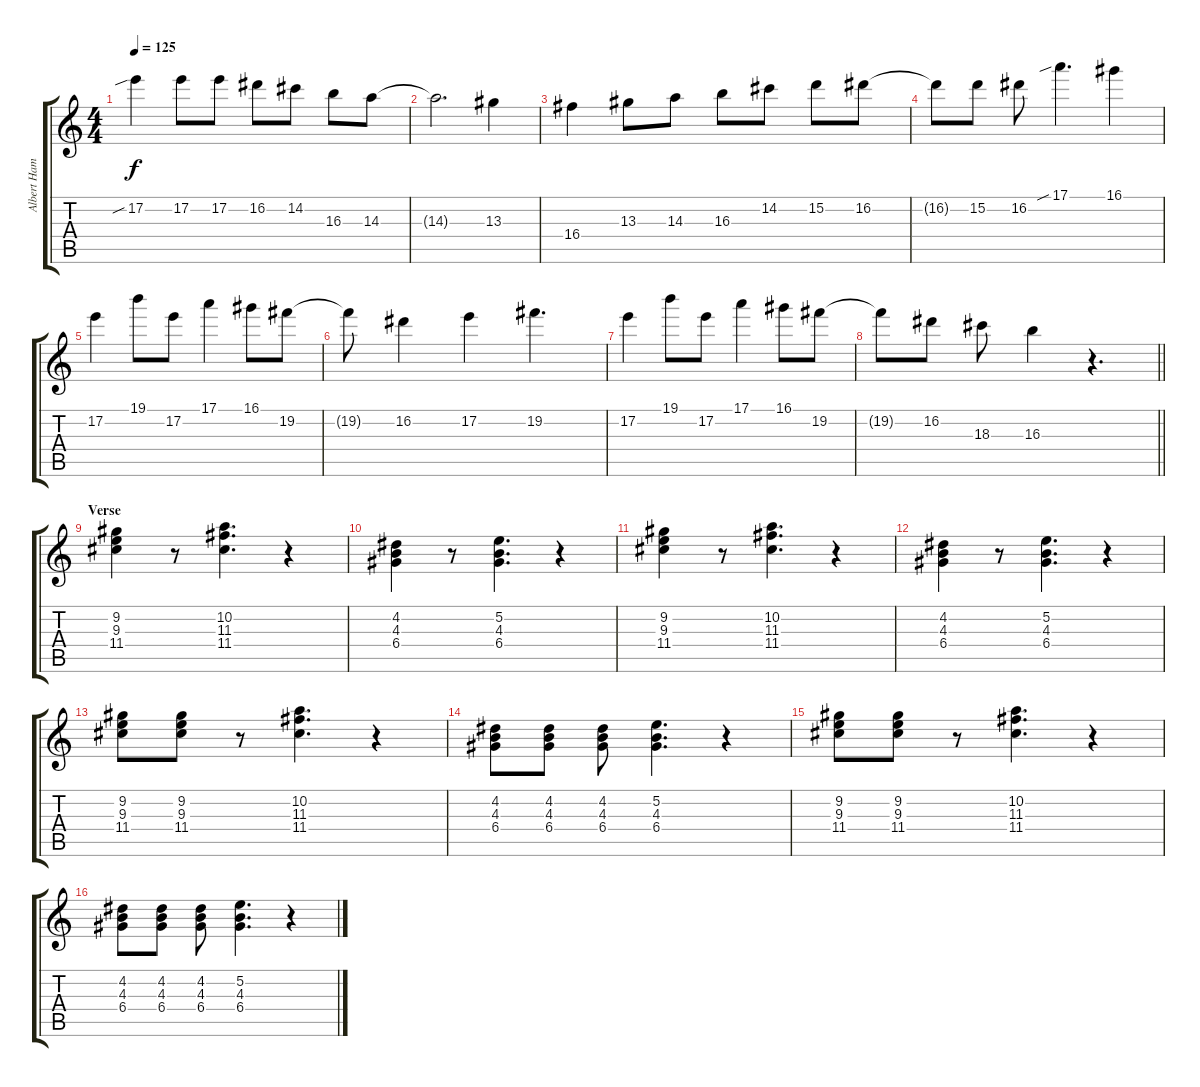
\track ("Albert Hammond Jr." "Albert Ham") {instrument overdrivenguitar}
\staff {score tabs}
\tuning (E4 B3 G3 D3 A2 E2) {hide}
\ts (4 4)
\tempo 125
\clef g2
\ks c
17.2{sib}.4{dy f} 17.2.8 17.2.8 16.2.8 14.2.8 16.3.8 14.3.8 |
14.3{t}.2{d} 13.3.4 |
16.4.4 13.3.8 14.3.8 16.3.8 14.2.8 15.2.8 16.2.8 |
16.2{t}.8 15.2.8 16.2.8 17.1{sib}.4{d} 16.1.4 |
17.2.4 19.1.8 17.2.8 17.1.4 16.1.8 19.2.8 |
19.2{t}.8 16.2.4 17.2.4 19.2.4{d} |
17.2.4 19.1.8 17.2.8 17.1.4 16.1.8 19.2.8 |
\barLineRight lightlight
19.2{t}.8 16.2.8 18.3.8 16.3.4 r.4{d} |
\section ("" "Verse")
(9.2 9.3 11.4).4 r.8 (10.2 11.3 11.4).4{d} r.4 |
(4.2 4.3 6.4).4 r.8 (5.2 4.3 6.4).4{d} r.4 |
(9.2 9.3 11.4).4 r.8 (10.2 11.3 11.4).4{d} r.4 |
(4.2 4.3 6.4).4 r.8 (5.2 4.3 6.4).4{d} r.4 |
(9.2 9.3 11.4).8 (9.2 9.3 11.4).8 r.8 (10.2 11.3 11.4).4{d} r.4 |
(4.2 4.3 6.4).8 (4.2 4.3 6.4).8 (4.2 4.3 6.4).8 (5.2 4.3 6.4).4{d} r.4 |
(9.2 9.3 11.4).8 (9.2 9.3 11.4).8 r.8 (10.2 11.3 11.4).4{d} r.4 |
(4.2 4.3 6.4).8 (4.2 4.3 6.4).8 (4.2 4.3 6.4).8 (5.2 4.3 6.4).4{d} r.4
